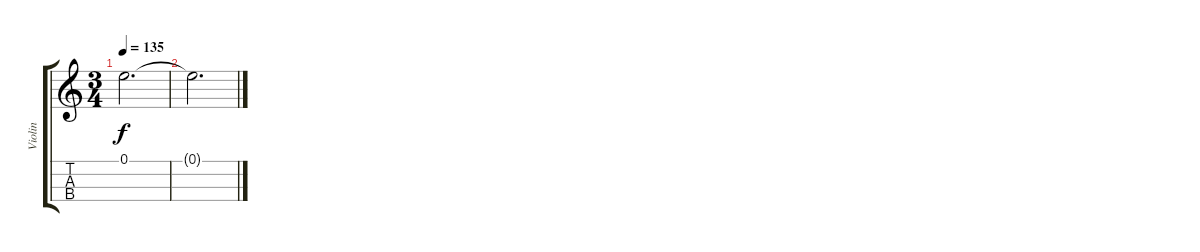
\track ("Violin" "Violin") {instrument violin}
\staff {score tabs}
\tuning (E5 A4 D4 G3) {hide}
\ts (3 4)
\tempo 135
\clef g2
\ks c
0.1{t}.2{d dy f} |
0.1{t}.2{d}
